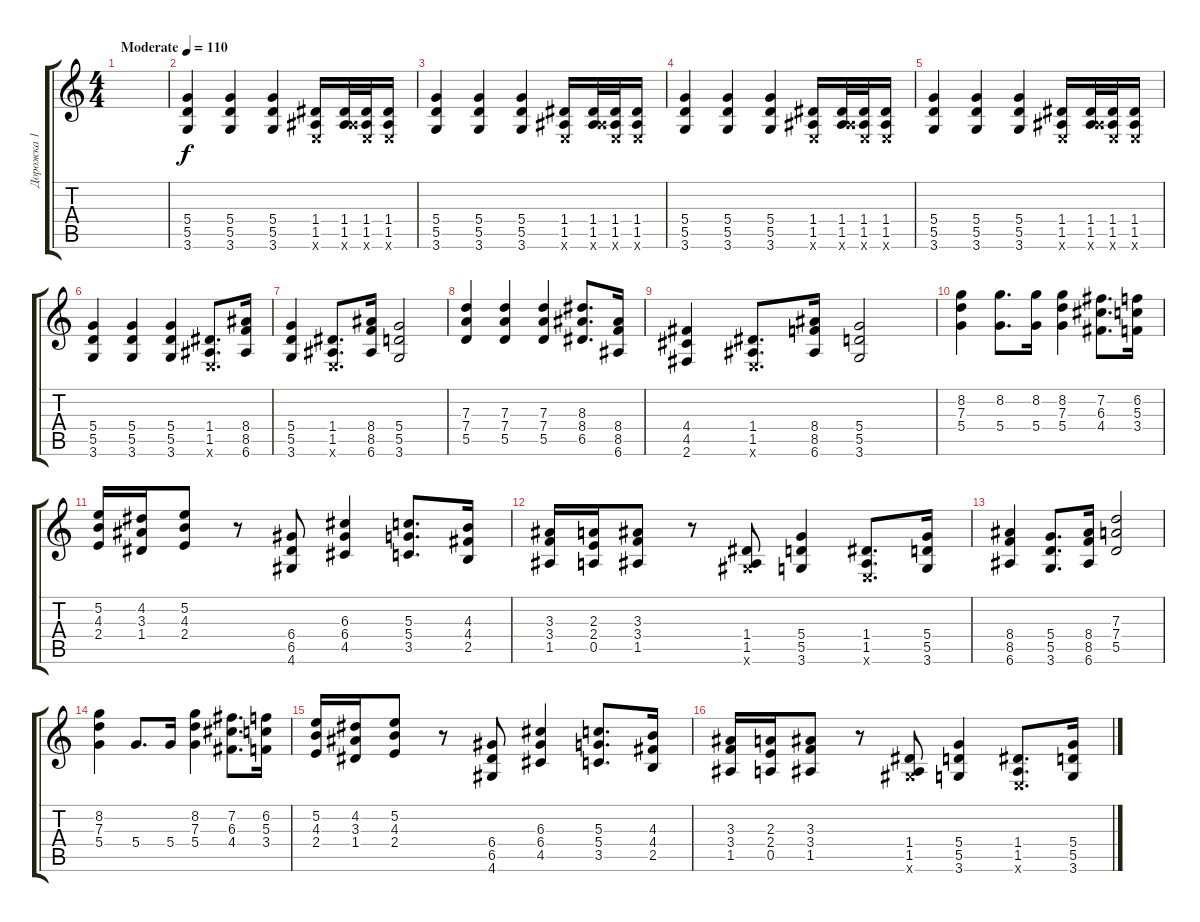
\track ("Дорожка 1" "Дорожка 1") {instrument acousticguitarsteel}
\staff {score tabs}
\tuning (E4 B3 G3 D3 A2 E2) {hide}
\ts (4 4)
\tempo (110 "Moderate")
\clef g2
\ks c
|
(5.4 5.5 3.6).4 (5.4 5.5 3.6).4 (5.4 5.5 3.6).4 (1.4 1.5 0.6{x}).16 (1.4 1.5 6.6{x}).32 (1.4 1.5 0.6{x}).32 (1.4 1.5 0.6{x}).16 |
(5.4 5.5 3.6).4 (5.4 5.5 3.6).4 (5.4 5.5 3.6).4 (1.4 1.5 0.6{x}).16 (1.4 1.5 6.6{x}).32 (1.4 1.5 0.6{x}).32 (1.4 1.5 0.6{x}).16 |
(5.4 5.5 3.6).4 (5.4 5.5 3.6).4 (5.4 5.5 3.6).4 (1.4 1.5 0.6{x}).16 (1.4 1.5 6.6{x}).32 (1.4 1.5 0.6{x}).32 (1.4 1.5 0.6{x}).16 |
(5.4 5.5 3.6).4 (5.4 5.5 3.6).4 (5.4 5.5 3.6).4 (1.4 1.5 0.6{x}).16 (1.4 1.5 6.6{x}).32 (1.4 1.5 0.6{x}).32 (1.4 1.5 0.6{x}).16 |
(5.4 5.5 3.6).4 (5.4 5.5 3.6).4 (5.4 5.5 3.6).4 (1.4 1.5 0.6{x}).8{d} (8.4 8.5 6.6).16 |
(5.4 5.5 3.6).4 (1.4 1.5 0.6{x}).8{d} (8.4 8.5 6.6).16 (5.4 5.5 3.6).2 |
(7.3 7.4 5.5).4 (7.3 7.4 5.5).4 (7.3 7.4 5.5).4 (8.3 8.4 6.5).8{d} (8.4 8.5 6.6).16 |
(4.4 4.5 2.6).4 (1.4 1.5 0.6{x}).8{d} (8.4 8.5 6.6).16 (5.4 5.5 3.6).2 |
(8.2 7.3 5.4).4 (8.2 5.4).8{d} (8.2 5.4).16 (8.2 7.3 5.4).4 (7.2 6.3 4.4).8{d} (6.2 5.3 3.4).16 |
(5.2 4.3 2.4).16 (4.2 3.3 1.4).16 (5.2 4.3 2.4).8 r.8 (6.4 6.5 4.6).8 (6.3 6.4 4.5).4 (5.3 5.4 3.5).8{d} (4.3 4.4 2.5).16 |
(3.3 3.4 1.5).16 (2.3 2.4 0.5).16 (3.3 3.4 1.5).8 r.8 (1.4 1.5 4.6{x}).8 (5.4 5.5 3.6).4 (1.4 1.5 0.6{x}).8{d} (5.4 5.5 3.6).16 |
(8.4 8.5 6.6).4 (5.4 5.5 3.6).8{d} (8.4 8.5 6.6).16 (7.3 7.4 5.5).2 |
(8.2 7.3 5.4).4 5.4.8{d} 5.4.16 (8.2 7.3 5.4).4 (7.2 6.3 4.4).8{d} (6.2 5.3 3.4).16 |
(5.2 4.3 2.4).16 (4.2 3.3 1.4).16 (5.2 4.3 2.4).8 r.8 (6.4 6.5 4.6).8 (6.3 6.4 4.5).4 (5.3 5.4 3.5).8{d} (4.3 4.4 2.5).16 |
(3.3 3.4 1.5).16 (2.3 2.4 0.5).16 (3.3 3.4 1.5).8 r.8 (1.4 1.5 4.6{x}).8 (5.4 5.5 3.6).4 (1.4 1.5 0.6{x}).8{d} (5.4 5.5 3.6).16
